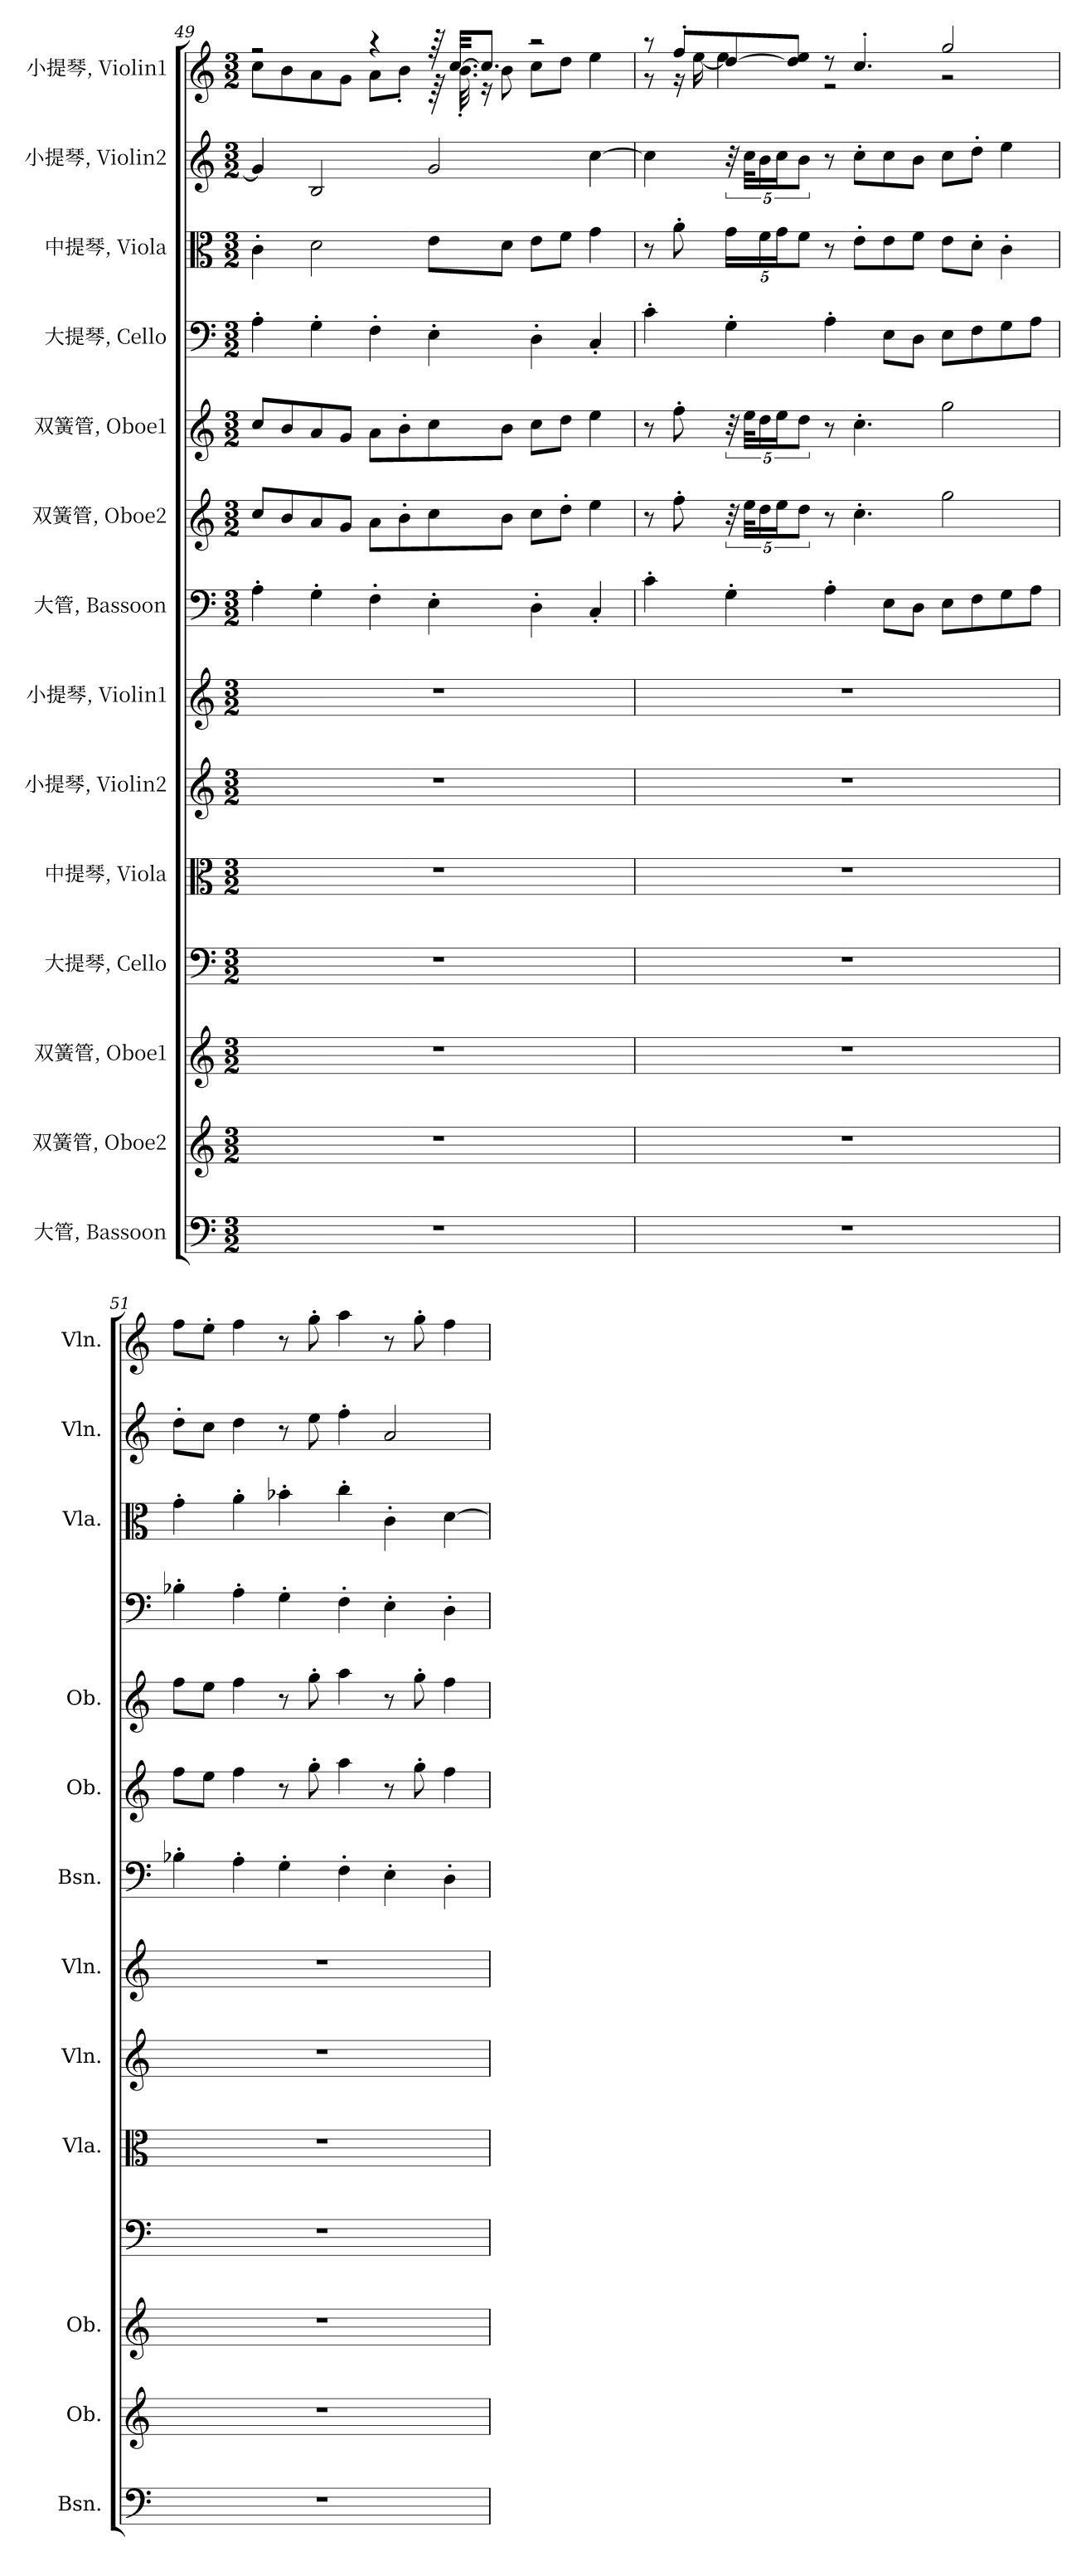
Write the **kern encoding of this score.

**kern	**kern	**kern	**kern	**kern	**kern	**kern	**kern	**kern	**kern	**kern	**kern	**kern	**kern
*part14	*part13	*part12	*part11	*part10	*part9	*part8	*part7	*part6	*part5	*part4	*part3	*part2	*part1
*staff14	*staff13	*staff12	*staff11	*staff10	*staff9	*staff8	*staff7	*staff6	*staff5	*staff4	*staff3	*staff2	*staff1
*I"大管, Bassoon	*I"双簧管, Oboe2	*I"双簧管, Oboe1	*I"大提琴, Cello	*I"中提琴, Viola	*I"小提琴, Violin2	*I"小提琴, Violin1	*I"大管, Bassoon	*I"双簧管, Oboe2	*I"双簧管, Oboe1	*I"大提琴, Cello	*I"中提琴, Viola	*I"小提琴, Violin2	*I"小提琴, Violin1
*I'Bsn.	*I'Ob.	*I'Ob.	*	*I'Vla.	*I'Vln.	*I'Vln.	*I'Bsn.	*I'Ob.	*I'Ob.	*	*I'Vla.	*I'Vln.	*I'Vln.
*clefF4	*clefG2	*clefG2	*clefF4	*clefC3	*clefG2	*clefG2	*clefF4	*clefG2	*clefG2	*clefF4	*clefC3	*clefG2	*clefG2
*k[]	*k[]	*k[]	*k[]	*k[]	*k[]	*k[]	*k[]	*k[]	*k[]	*k[]	*k[]	*k[]	*k[]
*M3/2	*M3/2	*M3/2	*M3/2	*M3/2	*M3/2	*M3/2	*M3/2	*M3/2	*M3/2	*M3/2	*M3/2	*M3/2	*M3/2
=49	=49	=49	=49	=49	=49	=49	=49	=49	=49	=49	=49	=49	=49
*	*	*	*	*	*	*	*	*	*	*	*	*	*^
1.r	1.r	1.r	1.r	1.r	1.r	1.r	4A'\	8cc/L	8cc/L	4A'\	4c'\	4g/]	2r	8cc\L
.	.	.	.	.	.	.	.	8b/	8b/	.	.	.	.	8b\
.	.	.	.	.	.	.	4G'\	8a/	8a/	4G'\	2d\	2B/	.	8a\
.	.	.	.	.	.	.	.	8g/J	8g/J	.	.	.	.	8g\J
.	.	.	.	.	.	.	4F'\	8a\L	8a\L	4F'\	.	.	4r	8a\L
.	.	.	.	.	.	.	.	8b'\	8b'\	.	.	.	.	8b'\J
.	.	.	.	.	.	.	4E'\	8cc\	8cc\	4E'\	8e\L	2g/	64r	64r
.	.	.	.	.	.	.	.	.	.	.	.	.	[32.cc/KKL	32.b'\
.	.	.	.	.	.	.	.	.	.	.	.	.	8.cc/J]	16r
.	.	.	.	.	.	.	.	8b\J	8b\J	.	8d\J	.	.	8b\
.	.	.	.	.	.	.	4D'\	8cc\L	8cc\L	4D'\	8e\L	.	2r	8cc\L
.	.	.	.	.	.	.	.	8dd'\J	8dd\J	.	8f\J	.	.	8dd\J
.	.	.	.	.	.	.	4C'/	4ee\	4ee\	4C'/	4g\	[4cc\	.	4ee\
!!LO:PB:g=z	!!
=50	=50	=50	=50	=50	=50	=50	=50	=50	=50	=50	=50	=50	=50	=50
1.r	1.r	1.r	1.r	1.r	1.r	1.r	4c'\	8r	8r	4c'\	8r	4cc\]	8r	8r
.	.	.	.	.	.	.	.	8ff'\	8ff'\	.	8a'\	.	8ff'/L	16r
.	.	.	.	.	.	.	.	.	.	.	.	.	.	[16ee\
*	*	*	*	*	*	*	*	*	*	*	*Xbrackettup	*	*	*
.	.	.	.	.	.	.	4G'\	40r	40r	4G'\	20g\LL	40r	[8dd/	4ee\]
.	.	.	.	.	.	.	.	40ee\KLL	40ee\KLL	.	.	40cc\KLL	.	.
.	.	.	.	.	.	.	.	20dd\	20dd\	.	20f\	20b\	.	.
.	.	.	.	.	.	.	.	20ee\J	20ee\J	.	20g\J	20cc\J	.	.
.	.	.	.	.	.	.	.	.	.	.	.	.	8dd/] 8ee/J	.
.	.	.	.	.	.	.	.	10dd\J	10dd\J	.	10f\J	10b\J	.	.
.	.	.	.	.	.	.	4A'\	8r	8r	4A'\	8r	8r	8r	2r
.	.	.	.	.	.	.	.	4.cc'\	4.cc'\	.	8e'\L	8cc'\L	4.cc'/	.
.	.	.	.	.	.	.	8E\L	.	.	8E\L	8e\	8cc\	.	.
.	.	.	.	.	.	.	8D\J	.	.	8D\J	8f\J	8b\J	.	.
.	.	.	.	.	.	.	8E\L	2gg\	2gg\	8E\L	8e\L	8cc\L	2gg/	2r
.	.	.	.	.	.	.	8F\	.	.	8F\	8d'\J	8dd'\J	.	.
.	.	.	.	.	.	.	8G\	.	.	8G\	4c'\	4ee\	.	.
.	.	.	.	.	.	.	8A\J	.	.	8A\J	.	.	.	.
*	*	*	*	*	*	*	*	*	*	*	*	*	*v	*v
=51	=51	=51	=51	=51	=51	=51	=51	=51	=51	=51	=51	=51	=51
1.r	1.r	1.r	1.r	1.r	1.r	1.r	4B-X'\	8ff\L	8ff\L	4B-X'\	4g'\	8dd'\L	8ff\L
.	.	.	.	.	.	.	.	8ee\J	8ee\J	.	.	8cc\J	8ee'\J
.	.	.	.	.	.	.	4A'\	4ff\	4ff\	4A'\	4a'\	4dd\	4ff\
.	.	.	.	.	.	.	4G'\	8r	8r	4G'\	4b-X'\	8r	8r
.	.	.	.	.	.	.	.	8gg'\	8gg'\	.	.	8ee\	8gg'\
.	.	.	.	.	.	.	4F'\	4aa\	4aa\	4F'\	4cc'\	4ff'\	4aa\
.	.	.	.	.	.	.	4E'\	8r	8r	4E'\	4c'\	2a/	8r
.	.	.	.	.	.	.	.	8gg'\	8gg'\	.	.	.	8gg'\
.	.	.	.	.	.	.	4D'\	4ff\	4ff\	4D'\	[4d\	.	4ff\
=	=	=	=	=	=	=	=	=	=	=	=	=	=
*-	*-	*-	*-	*-	*-	*-	*-	*-	*-	*-	*-	*-	*-
